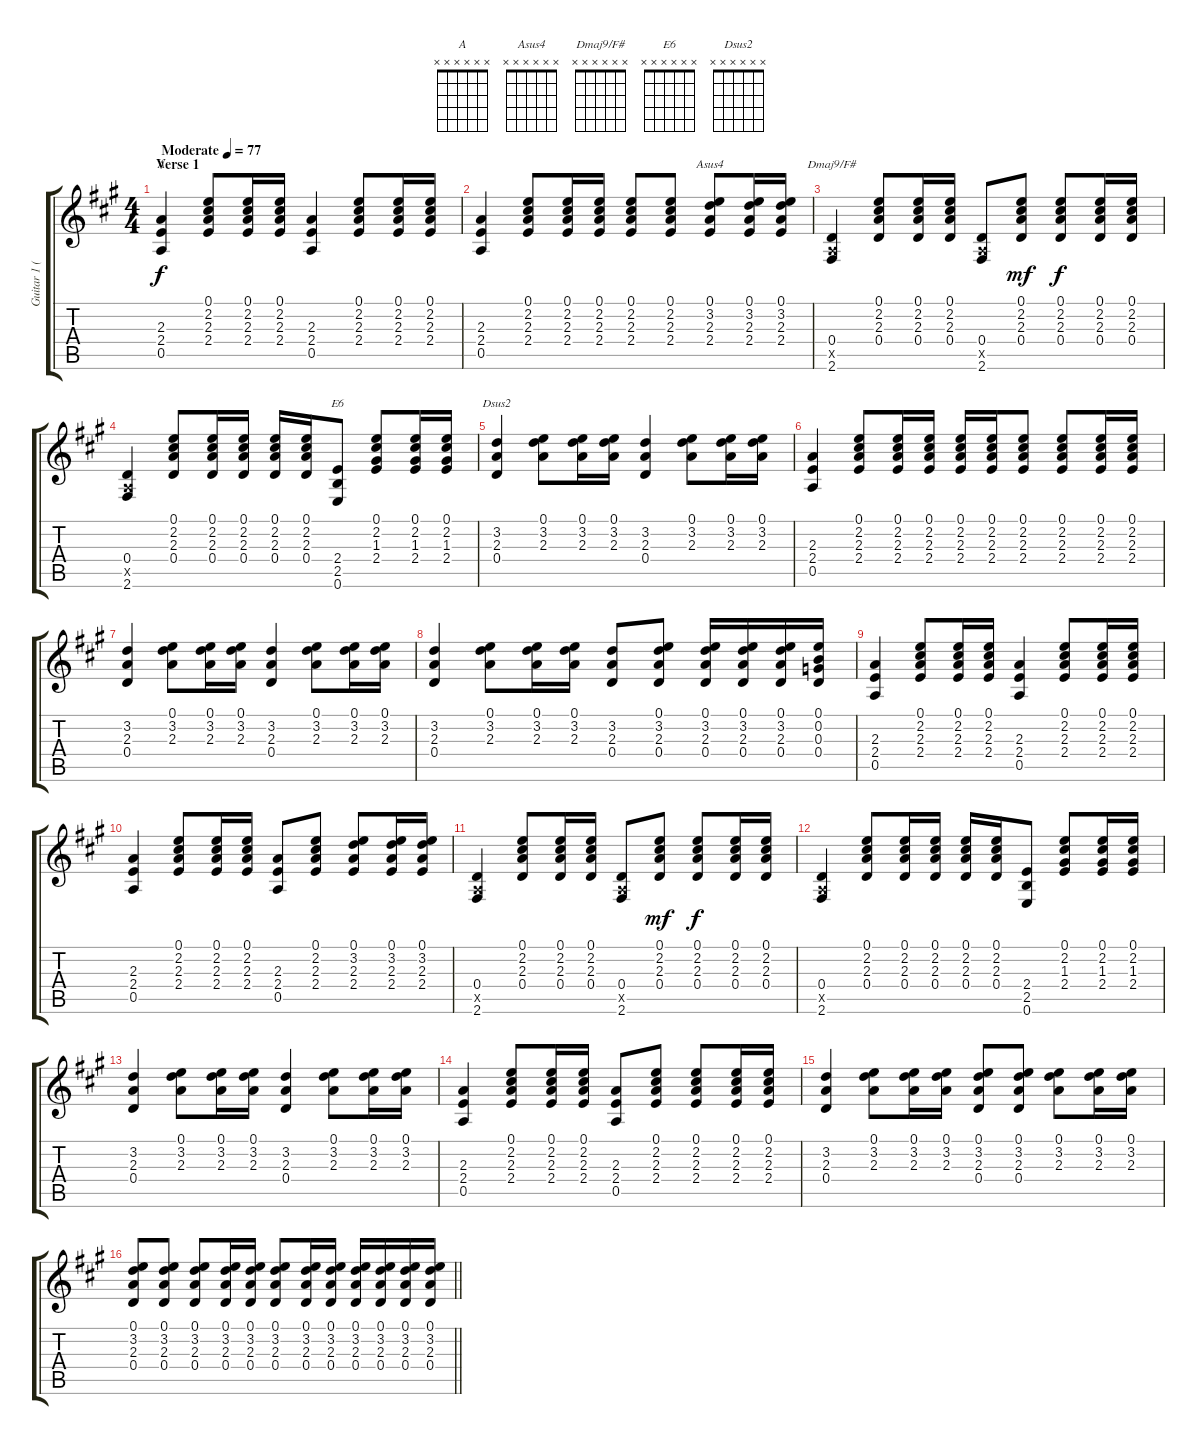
\track ("Guitar 1 (Acoustic)" "Guitar 1 (") {instrument acousticguitarsteel}
\staff {score tabs}
\tuning (E4 B3 G3 D3 A2 E2) {hide}
\chord ("A" x x x x x x)
\chord ("Asus4" x x x x x x)
\chord ("Dmaj9/F#" x x x x x x)
\chord ("E6" x x x x x x)
\chord ("Dsus2" x x x x x x)
\ts (4 4)
\section ("" "Verse 1")
\tempo (77 "Moderate")
\clef g2
\ks a
(2.3 2.4 0.5).4{ch "A" dy f instrument acousticguitarsteel} (0.1 2.2 2.3 2.4).8 (0.1 2.2 2.3 2.4).16 (0.1 2.2 2.3 2.4).16 (2.3 2.4 0.5).4 (0.1 2.2 2.3 2.4).8 (0.1 2.2 2.3 2.4).16 (0.1 2.2 2.3 2.4).16 |
(2.3 2.4 0.5).4 (0.1 2.2 2.3 2.4).8 (0.1 2.2 2.3 2.4).16 (0.1 2.2 2.3 2.4).16 (0.1 2.2 2.3 2.4).8 (0.1 2.2 2.3 2.4).8 (0.1 3.2 2.3 2.4).8{ch "Asus4"} (0.1 3.2 2.3 2.4).16 (0.1 3.2 2.3 2.4).16 |
(0.4 0.5{x} 2.6).4{ch "Dmaj9/F#"} (0.1 2.2 2.3 0.4).8 (0.1 2.2 2.3 0.4).16 (0.1 2.2 2.3 0.4).16 (0.4 0.5{x} 2.6).8 (0.1 2.2 2.3 0.4).8{dy mf} (0.1 2.2 2.3 0.4).8{dy f} (0.1 2.2 2.3 0.4).16 (0.1 2.2 2.3 0.4).16 |
(0.4 0.5{x} 2.6).4 (0.1 2.2 2.3 0.4).8 (0.1 2.2 2.3 0.4).16 (0.1 2.2 2.3 0.4).16 (0.1 2.2 2.3 0.4).16 (0.1 2.2 2.3 0.4).16 (2.4 2.5 0.6).8{ch "E6"} (0.1 2.2 1.3 2.4).8 (0.1 2.2 1.3 2.4).16 (0.1 2.2 1.3 2.4).16 |
(3.2 2.3 0.4).4{ch "Dsus2"} (0.1 3.2 2.3).8 (0.1 3.2 2.3).16 (0.1 3.2 2.3).16 (3.2 2.3 0.4).4 (0.1 3.2 2.3).8 (0.1 3.2 2.3).16 (0.1 3.2 2.3).16 |
(2.3 2.4 0.5).4 (0.1 2.2 2.3 2.4).8 (0.1 2.2 2.3 2.4).16 (0.1 2.2 2.3 2.4).16 (0.1 2.2 2.3 2.4).16 (0.1 2.2 2.3 2.4).16 (0.1 2.2 2.3 2.4).8 (0.1 2.2 2.3 2.4).8 (0.1 2.2 2.3 2.4).16 (0.1 2.2 2.3 2.4).16 |
(3.2 2.3 0.4).4 (0.1 3.2 2.3).8 (0.1 3.2 2.3).16 (0.1 3.2 2.3).16 (3.2 2.3 0.4).4 (0.1 3.2 2.3).8 (0.1 3.2 2.3).16 (0.1 3.2 2.3).16 |
(3.2 2.3 0.4).4 (0.1 3.2 2.3).8 (0.1 3.2 2.3).16 (0.1 3.2 2.3).16 (3.2 2.3 0.4).8 (0.1 3.2 2.3 0.4).8 (0.1 3.2 2.3 0.4).16 (0.1 3.2 2.3 0.4).16 (0.1 3.2 2.3 0.4).16 (0.1 0.2 0.3 0.4).16 |
(2.3 2.4 0.5).4 (0.1 2.2 2.3 2.4).8 (0.1 2.2 2.3 2.4).16 (0.1 2.2 2.3 2.4).16 (2.3 2.4 0.5).4 (0.1 2.2 2.3 2.4).8 (0.1 2.2 2.3 2.4).16 (0.1 2.2 2.3 2.4).16 |
(2.3 2.4 0.5).4 (0.1 2.2 2.3 2.4).8 (0.1 2.2 2.3 2.4).16 (0.1 2.2 2.3 2.4).16 (2.3 2.4 0.5).8 (0.1 2.2 2.3 2.4).8 (0.1 3.2 2.3 2.4).8 (0.1 3.2 2.3 2.4).16 (0.1 3.2 2.3 2.4).16 |
(0.4 0.5{x} 2.6).4 (0.1 2.2 2.3 0.4).8 (0.1 2.2 2.3 0.4).16 (0.1 2.2 2.3 0.4).16 (0.4 0.5{x} 2.6).8 (0.1 2.2 2.3 0.4).8{dy mf} (0.1 2.2 2.3 0.4).8{dy f} (0.1 2.2 2.3 0.4).16 (0.1 2.2 2.3 0.4).16 |
(0.4 0.5{x} 2.6).4 (0.1 2.2 2.3 0.4).8 (0.1 2.2 2.3 0.4).16 (0.1 2.2 2.3 0.4).16 (0.1 2.2 2.3 0.4).16 (0.1 2.2 2.3 0.4).16 (2.4 2.5 0.6).8 (0.1 2.2 1.3 2.4).8 (0.1 2.2 1.3 2.4).16 (0.1 2.2 1.3 2.4).16 |
(3.2 2.3 0.4).4 (0.1 3.2 2.3).8 (0.1 3.2 2.3).16 (0.1 3.2 2.3).16 (3.2 2.3 0.4).4 (0.1 3.2 2.3).8 (0.1 3.2 2.3).16 (0.1 3.2 2.3).16 |
(2.3 2.4 0.5).4 (0.1 2.2 2.3 2.4).8 (0.1 2.2 2.3 2.4).16 (0.1 2.2 2.3 2.4).16 (2.3 2.4 0.5).8 (0.1 2.2 2.3 2.4).8 (0.1 2.2 2.3 2.4).8 (0.1 2.2 2.3 2.4).16 (0.1 2.2 2.3 2.4).16 |
(3.2 2.3 0.4).4 (0.1 3.2 2.3).8 (0.1 3.2 2.3).16 (0.1 3.2 2.3).16 (0.1 3.2 2.3 0.4).8 (0.1 3.2 2.3 0.4).8 (0.1 3.2 2.3).8 (0.1 3.2 2.3).16 (0.1 3.2 2.3).16 |
\barLineRight lightlight
(0.1 3.2 2.3 0.4).8 (0.1 3.2 2.3 0.4).8 (0.1 3.2 2.3 0.4).8 (0.1 3.2 2.3 0.4).16 (0.1 3.2 2.3 0.4).16 (0.1 3.2 2.3 0.4).8 (0.1 3.2 2.3 0.4).16 (0.1 3.2 2.3 0.4).16 (0.1 3.2 2.3 0.4).16 (0.1 3.2 2.3 0.4).16 (0.1 3.2 2.3 0.4).16 (0.1 3.2 2.3 0.4).16
